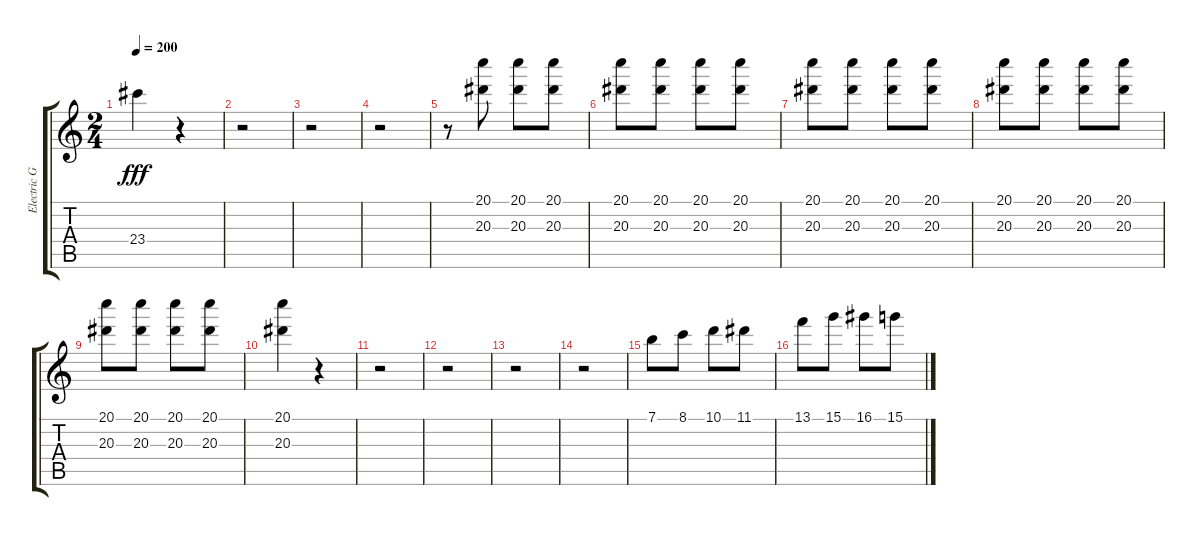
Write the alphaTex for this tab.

\track ("Electric Guitar 2" "Electric G") {instrument overdrivenguitar}
\staff {score tabs}
\tuning (E4 B3 G3 D3 A2 E2) {hide}
\ts (2 4)
\tempo 200
\clef g2
\ks c
23.4.4{dy fff} r.4 |
r.2 |
r.2 |
r.2 |
r.8 (20.1 20.3).8 (20.1 20.3).8 (20.1 20.3).8 |
(20.1 20.3).8 (20.1 20.3).8 (20.1 20.3).8 (20.1 20.3).8 |
(20.1 20.3).8 (20.1 20.3).8 (20.1 20.3).8 (20.1 20.3).8 |
(20.1 20.3).8 (20.1 20.3).8 (20.1 20.3).8 (20.1 20.3).8 |
(20.1 20.3).8 (20.1 20.3).8 (20.1 20.3).8 (20.1 20.3).8 |
(20.1 20.3).4 r.4 |
r.2 |
r.2 |
r.2 |
r.2 |
7.1.8 8.1.8 10.1.8 11.1.8 |
13.1.8 15.1.8 16.1.8 15.1.8
